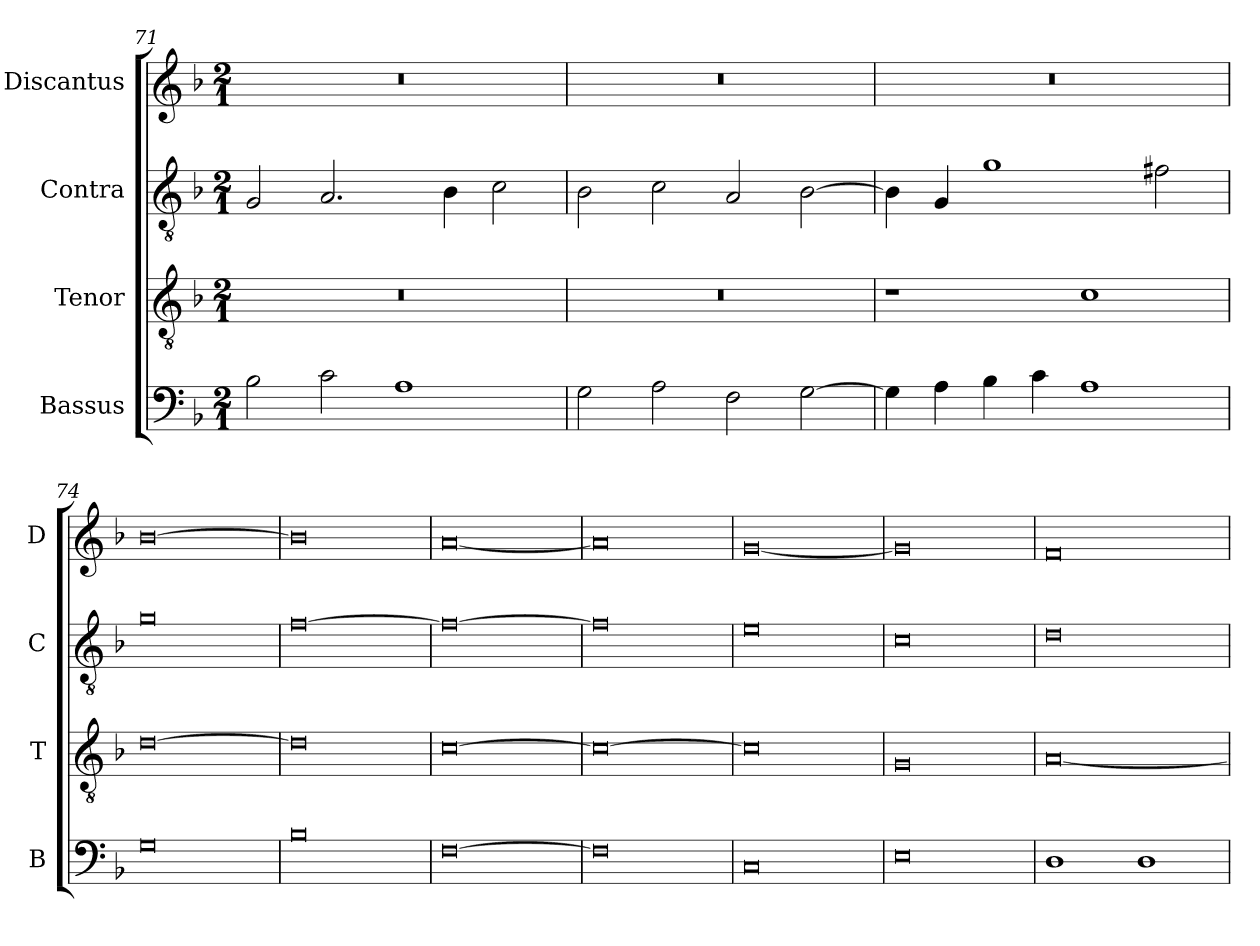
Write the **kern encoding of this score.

**kern	**kern	**kern	**kern
*part4	*part3	*part2	*part1
*staff4	*staff3	*staff2	*staff1
*I"Bassus	*I"Tenor	*I"Contra	*I"Discantus
*I'B	*I'T	*I'C	*I'D
*clefF4	*clefGv2	*clefGv2	*clefG2
*k[b-]	*k[b-]	*k[b-]	*k[b-]
*M2/1	*M2/1	*M2/1	*M2/1
=71	=71	=71	=71
2B-\	0r	2G/	0r
2c\	.	2.A/	.
1A	.	.	.
.	.	4B-\	.
.	.	2c\	.
=72	=72	=72	=72
2G\	0r	2B-\	0r
2A\	.	2c\	.
2F\	.	2A/	.
[2G\	.	[2B-\	.
=73	=73	=73	=73
4G\]	1r	4B-\]	0r
4A\	.	4G/	.
4B-\	.	1g	.
4c\	.	.	.
1A	1c	.	.
.	.	2f#X\	.
=74	=74	=74	=74
0G	[0d	0g	[0b-
=75	=75	=75	=75
0B-	0d]	[0f	0b-]
=76	=76	=76	=76
[0F	[0c	0f_	[0a
=77	=77	=77	=77
0F]	0c_	0f]	0a]
=78	=78	=78	=78
0C	0c]	0e	[0g
=79	=79	=79	=79
0E	0G	0c	0g]
=80	=80	=80	=80
1D	[0A	0d	0f
1D	.	.	.
=	=	=	=
*-	*-	*-	*-
